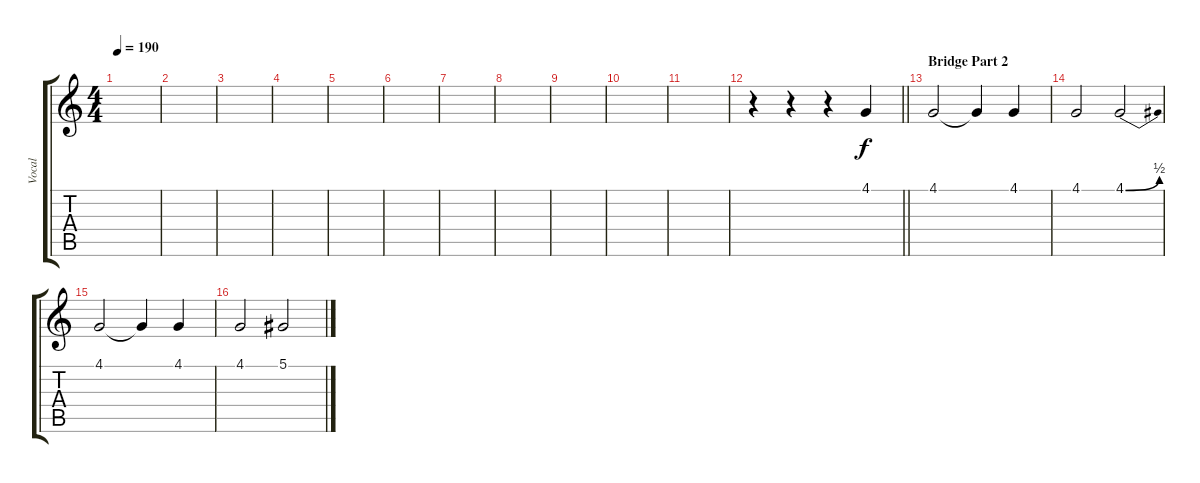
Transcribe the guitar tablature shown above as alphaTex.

\track ("Vocal" "Vocal") {instrument englishhorn}
\staff {score tabs}
\tuning (Eb4 Bb3 Gb3 Db3 Ab2 Eb2) {hide}
\ts (4 4)
\tempo 190
\clef g2
\ks c
|
|
|
|
|
|
|
|
|
|
|
\barLineRight lightlight
r.4 r.4 r.4 4.1.4 |
\section ("" "Bridge Part 2")
4.1.2 4.1{t}.4 4.1.4 |
4.1.2 4.1{be (bend 0 0 60 2)}.2 |
4.1.2 4.1{t}.4 4.1.4 |
4.1.2 5.1.2
